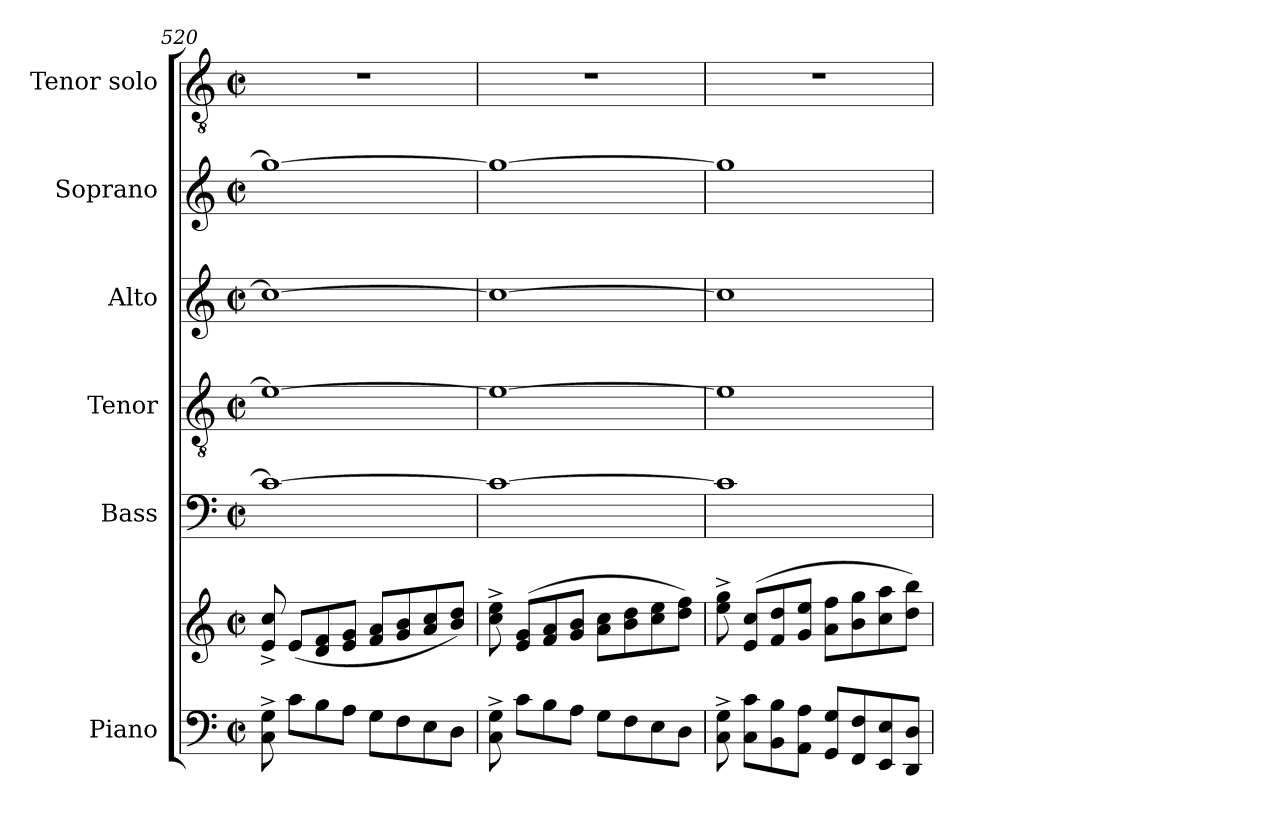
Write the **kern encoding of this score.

**kern	**kern	**kern	**kern	**kern	**kern	**kern
*part6	*part6	*part5	*part4	*part3	*part2	*part1
*staff7	*staff6	*staff5	*staff4	*staff3	*staff2	*staff1
*I"Piano	*	*I"Bass	*I"Tenor	*I"Alto	*I"Soprano	*I"Tenor solo
*I'Pno.	*	*I'B.	*I'T.	*I'A.	*I'S.	*I'T.s
*clefF4	*clefG2	*clefF4	*clefGv2	*clefG2	*clefG2	*clefGv2
*k[]	*k[]	*k[]	*k[]	*k[]	*k[]	*k[]
*M2/2	*M2/2	*M2/2	*M2/2	*M2/2	*M2/2	*M2/2
*met(c|)	*met(c|)	*met(c|)	*met(c|)	*met(c|)	*met(c|)	*met(c|)
=520	=520	=520	=520	=520	=520	=520
8C\^ 8G\^	8e/^ 8cc/^	1c_	1e_	1cc_	1gg_	1r
8c\L	(<8e/L	.	.	.	.	.
8B\	8d/ 8f/	.	.	.	.	.
8A\J	8e/ 8g/J	.	.	.	.	.
8G\L	8f/ 8a/L	.	.	.	.	.
8F\	8g/ 8b/	.	.	.	.	.
8E\	8a/ 8cc/	.	.	.	.	.
8D\J	8b/ 8dd/J)	.	.	.	.	.
=521	=521	=521	=521	=521	=521	=521
8C\^ 8G\^	8cc\^ 8ee\^	1c_	1e_	1cc_	1gg_	1r
8c\L	(>8e/ 8g/L	.	.	.	.	.
8B\	8f/ 8a/	.	.	.	.	.
8A\J	8g/ 8b/J	.	.	.	.	.
8G\L	8a\ 8cc\L	.	.	.	.	.
8F\	8b\ 8dd\	.	.	.	.	.
8E\	8cc\ 8ee\	.	.	.	.	.
8D\J	8dd\ 8ff\J)	.	.	.	.	.
=522	=522	=522	=522	=522	=522	=522
8C\^ 8G\^	8ee\^ 8gg\^	1c]	1e]	1cc]	1gg]	1r
8C\ 8c\L	(>8e/ 8cc/L	.	.	.	.	.
8BB\ 8B\	8f/ 8dd/	.	.	.	.	.
8AA\ 8A\J	8g/ 8ee/J	.	.	.	.	.
8GG/ 8G/L	8a\ 8ff\L	.	.	.	.	.
8FF/ 8F/	8b\ 8gg\	.	.	.	.	.
8EE/ 8E/	8cc\ 8aa\	.	.	.	.	.
8DD/ 8D/J	8dd\ 8bb\J)	.	.	.	.	.
=	=	=	=	=	=	=
*-	*-	*-	*-	*-	*-	*-
